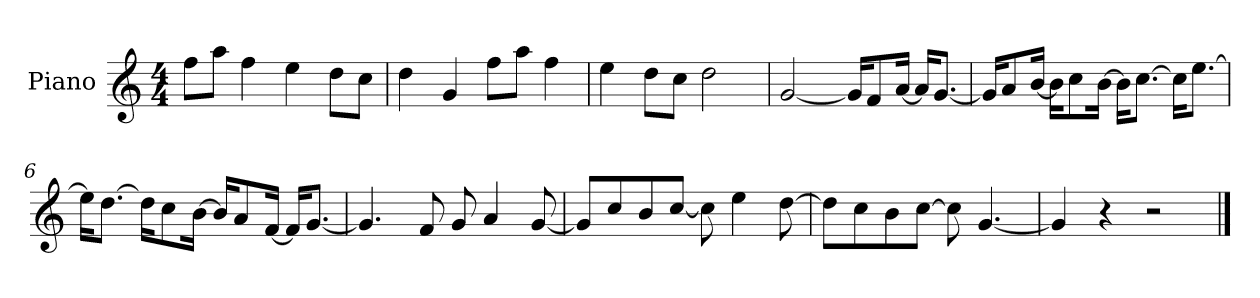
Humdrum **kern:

**kern
*part1
*staff1
*I"Piano
*I'P-no
*clefG2
*k[]
*M4/4
*MM90
=1
8ff\L
8aa\J
4ff\
4ee\
8dd\L
8cc\J
=2
4dd\
4g/
8ff\L
8aa\J
4ff\
=3
4ee\
8dd\L
8cc\J
2dd\
=4
[2g/
16g/KL]
8f/
[16a/Jk
16a/KL]
[8.g/J
=5
16g/KL]
8a/
[16b/Jk
16b\KL]
8cc\
[16b\Jk
16b\KL]
[8.cc\J
16cc\KL]
[8.ee\J
!!LO:LB:g=z
=6
16ee\KL]
[8.dd\J
16dd\KL]
8cc\
[16b\Jk
16b/KL]
8a/
[16f/Jk
16f/KL]
[8.g/J
=7
4.g/]
8f/
8g/
4a/
[8g/
=8
8g/L]
8cc/
8b/
[8cc/J
8cc\]
4ee\
[8dd\
=9
8dd\L]
8cc\
8b\
[8cc\J
8cc\]
[4.g/
=10
4g/]
4r
2r
==
*-
